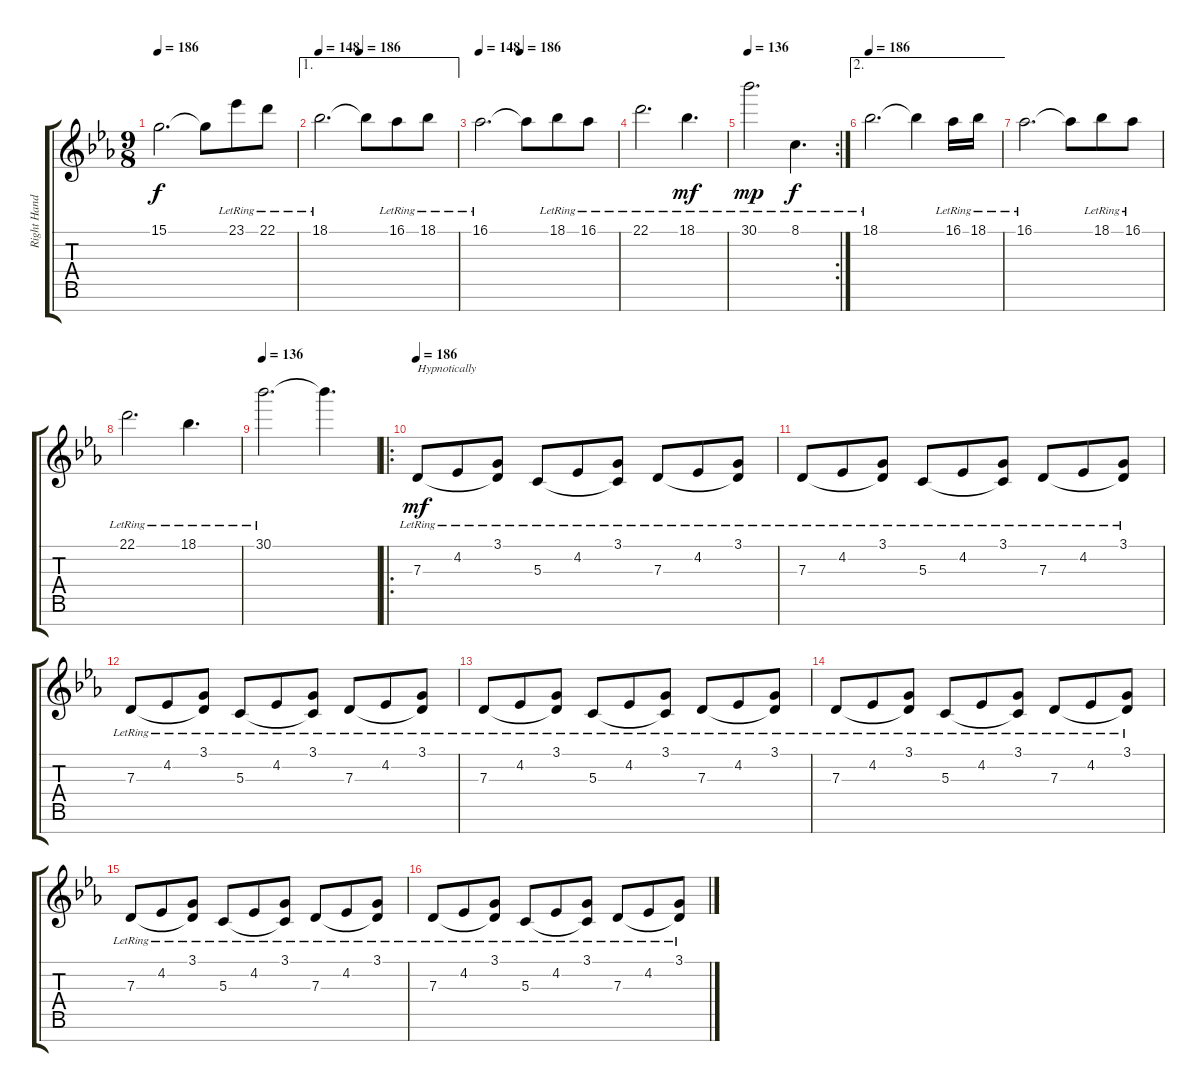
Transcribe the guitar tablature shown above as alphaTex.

\track ("Right Hand" "Right Hand") {instrument acousticgrandpiano}
\staff {score tabs}
\tuning (E4 B3 G3 D3 A2 E2 B1) {hide}
\ts (9 8)
\tempo 186
\clef g2
\ks eb
15.1{t}.2{d dy f} 15.1{t}.8 23.1{lr}.8 22.1{lr}.8 |
\ae 1
\tempo 148
\tempo (186 0.2962962962962963)
18.1{lr}.2{d} 18.1{t}.8 16.1{lr}.8 18.1{lr}.8 |
\tempo 148
\tempo (186 0.2962962962962963)
16.1{lr}.2{d} 16.1{t}.8 18.1{lr}.8 16.1{lr}.8 |
22.1{lr}.2{d} 18.1{lr}.4{d dy mf} |
\rc 2
\tempo 136
30.1{lr}.2{d dy mp} 8.1{lr}.4{d dy f} |
\ae 2
\tempo 186
18.1{lr}.2{d} 18.1{t}.4 16.1{lr}.16 18.1{lr}.16 |
16.1{lr}.2{d} 16.1{t}.8 18.1{lr}.8 16.1{lr}.8 |
22.1{lr}.2{d} 18.1{lr}.4{d} |
\tempo 136
30.1{lr}.2{d} 30.1{t}.4{d} |
\ro
\tempo 186
7.3{lr}.8{txt "Hypnotically" dy mf} 4.2{lr}.8 (3.1{lr} 7.3{t}).8 5.3{lr}.8 4.2{lr}.8 (3.1{lr} 5.3{t}).8 7.3{lr}.8 4.2{lr}.8 (3.1{lr} 7.3{t}).8 |
7.3{lr}.8 4.2{lr}.8 (3.1{lr} 7.3{t}).8 5.3{lr}.8 4.2{lr}.8 (3.1{lr} 5.3{t}).8 7.3{lr}.8 4.2{lr}.8 (3.1{lr} 7.3{t}).8 |
7.3{lr}.8 4.2{lr}.8 (3.1{lr} 7.3{t}).8 5.3{lr}.8 4.2{lr}.8 (3.1{lr} 5.3{t}).8 7.3{lr}.8 4.2{lr}.8 (3.1{lr} 7.3{t}).8 |
7.3{lr}.8 4.2{lr}.8 (3.1{lr} 7.3{t}).8 5.3{lr}.8 4.2{lr}.8 (3.1{lr} 5.3{t}).8 7.3{lr}.8 4.2{lr}.8 (3.1{lr} 7.3{t}).8 |
7.3{lr}.8 4.2{lr}.8 (3.1{lr} 7.3{t}).8 5.3{lr}.8 4.2{lr}.8 (3.1{lr} 5.3{t}).8 7.3{lr}.8 4.2{lr}.8 (3.1{lr} 7.3{t}).8 |
7.3{lr}.8 4.2{lr}.8 (3.1{lr} 7.3{t}).8 5.3{lr}.8 4.2{lr}.8 (3.1{lr} 5.3{t}).8 7.3{lr}.8 4.2{lr}.8 (3.1{lr} 7.3{t}).8 |
7.3{lr}.8 4.2{lr}.8 (3.1{lr} 7.3{t}).8 5.3{lr}.8 4.2{lr}.8 (3.1{lr} 5.3{t}).8 7.3{lr}.8 4.2{lr}.8 (3.1{lr} 7.3{t}).8
